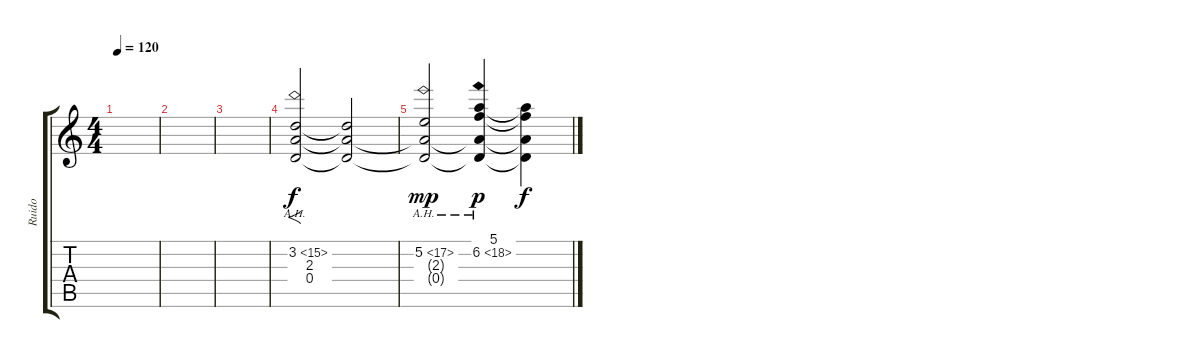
\track ("Ruido" "Ruido") {instrument distortionguitar}
\staff {score tabs}
\tuning (E4 B3 G3 D3 A2 E2) {hide}
\ts (4 4)
\tempo 120
\clef g2
\ks c
|
|
|
(3.2{ah 12} 2.3 0.4).2{f balance 8} (3.2{t} 2.3{t} 0.4{t}).2{dy f} |
(5.2{ah 12} 2.3{t} 0.4{t}).2{dy mp} (5.1 6.2{ah 12} 2.3{t} 0.4{t}).4{dy p} (5.1{t} 6.2{t} 2.3{t} 0.4{t}).4{dy f}
